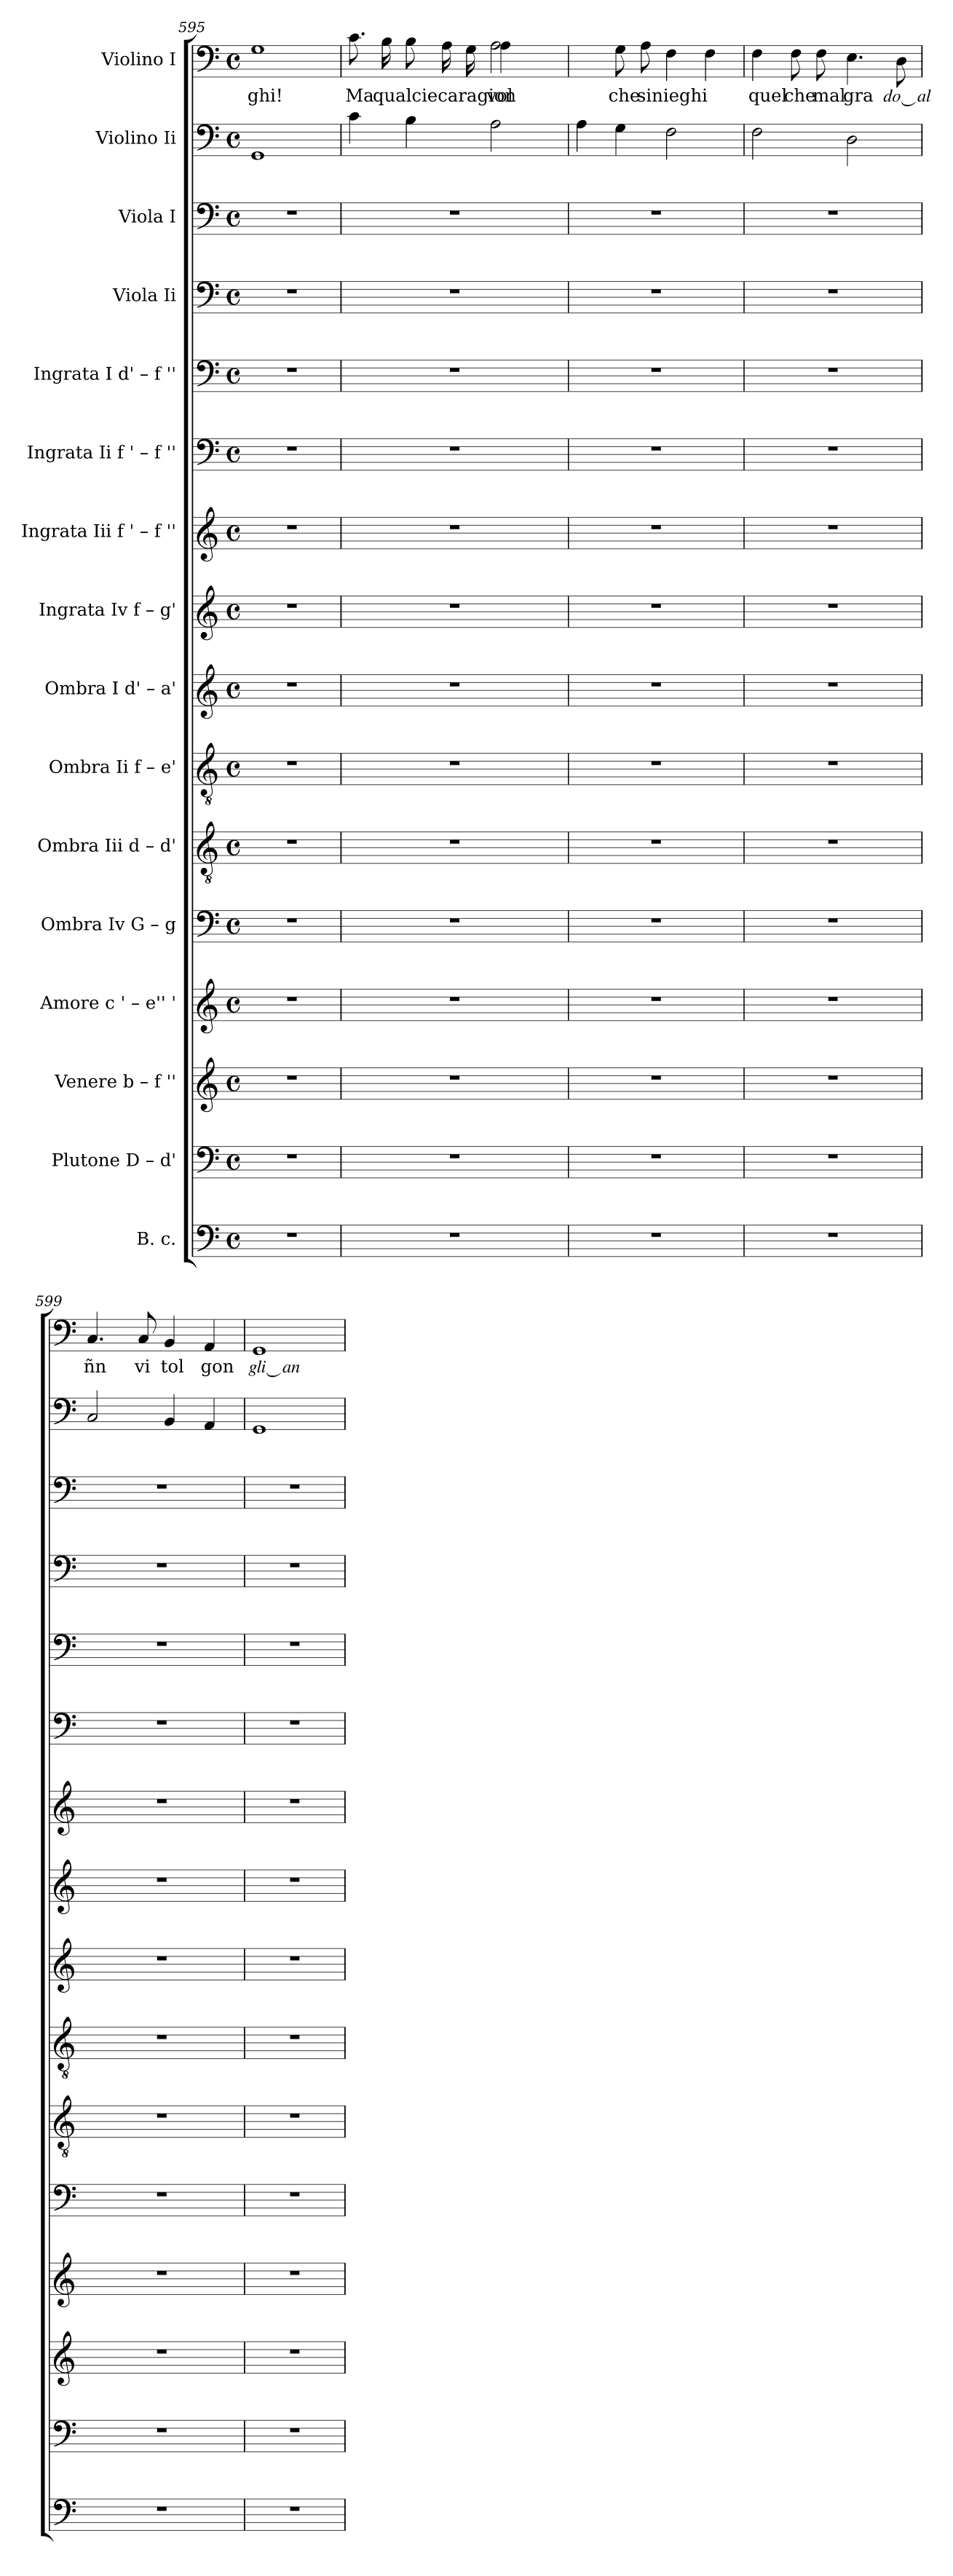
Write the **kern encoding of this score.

**kern	**kern	**kern	**kern	**kern	**kern	**kern	**kern	**kern	**kern	**kern	**kern	**kern	**kern	**kern	**kern	**text
*part16	*part15	*part14	*part13	*part12	*part11	*part10	*part9	*part8	*part7	*part6	*part5	*part4	*part3	*part2	*part1	*part1
*staff16	*staff15	*staff14	*staff13	*staff12	*staff11	*staff10	*staff9	*staff8	*staff7	*staff6	*staff5	*staff4	*staff3	*staff2	*staff1	*staff1
*I"B. c.	*I"Plutone  D – d'	*I"Venere  b – f ''	*I"Amore  c ' – e''  '	*I"Ombra Iv  G – g	*I"Ombra Iii  d – d'	*I"Ombra Ii  f – e'	*I"Ombra I  d' – a'	*I"Ingrata Iv  f – g'	*I"Ingrata Iii  f ' – f ''	*I"Ingrata Ii  f ' – f ''	*I"Ingrata I  d' – f ''	*I"Viola Ii	*I"Viola I	*I"Violino Ii	*I"Violino I	*
*clefF4	*clefF4	*clefG2	*clefG2	*clefF4	*clefGv2	*clefGv2	*clefG2	*clefG2	*clefG2	*clefF4	*clefF4	*clefF4	*clefF4	*clefF4	*clefF4	*
*k[]	*k[]	*k[]	*k[]	*k[]	*k[]	*k[]	*k[]	*k[]	*k[]	*k[]	*k[]	*k[]	*k[]	*k[]	*k[]	*
*C:	*C:	*C:	*C:	*C:	*C:	*C:	*C:	*C:	*C:	*C:	*C:	*C:	*C:	*C:	*C:	*
*M4/4	*M4/4	*M4/4	*M4/4	*M4/4	*M4/4	*M4/4	*M4/4	*M4/4	*M4/4	*M4/4	*M4/4	*M4/4	*M4/4	*M4/4	*M4/4	*
*met(c)	*met(c)	*met(c)	*met(c)	*met(c)	*met(c)	*met(c)	*met(c)	*met(c)	*met(c)	*met(c)	*met(c)	*met(c)	*met(c)	*met(c)	*met(c)	*
=595	=595	=595	=595	=595	=595	=595	=595	=595	=595	=595	=595	=595	=595	=595	=595	=595
!	!	!	!	!	!	!	!	!	!	!	!	!	!	!	!	!LO:LY:b:cj
1r	1r	1r	1r	1r	1r	1r	1r	1r	1r	1r	1r	1r	1r	1GG	1G	ghi!
=596	=596	=596	=596	=596	=596	=596	=596	=596	=596	=596	=596	=596	=596	=596	=596	=596
!	!	!	!	!	!	!	!	!	!	!	!	!	!	!	!	!LO:LY:b:cj
*	*	*	*	*	*	*	*	*	*	*	*	*	*	*	*^	*
1r	1r	1r	1r	1r	1r	1r	1r	1r	1r	1r	1r	1r	1r	4c\	8.c\	2ryy	Ma
!	!	!	!	!	!	!	!	!	!	!	!	!	!	!	!	!	!LO:LY:b:cj
.	.	.	.	.	.	.	.	.	.	.	.	.	.	.	16B\	.	qualciecaragion
!	!	!	!	!	!	!	!	!	!	!	!	!	!	!	!	!	!LO:LY:b:cj
.	.	.	.	.	.	.	.	.	.	.	.	.	.	4B\	8B\	.	.
!	!	!	!	!	!	!	!	!	!	!	!	!	!	!	!	!	!LO:LY:b:cj
.	.	.	.	.	.	.	.	.	.	.	.	.	.	.	16A\	.	.
!	!	!	!	!	!	!	!	!	!	!	!	!	!	!	!	!	!LO:LY:b:cj
.	.	.	.	.	.	.	.	.	.	.	.	.	.	.	16G\	.	.
!	!	!	!	!	!	!	!	!	!	!	!	!	!	!	!	!	!LO:LY:b:cj
.	.	.	.	.	.	.	.	.	.	.	.	.	.	2A\	2A\	4A\	vol
.	.	.	.	.	.	.	.	.	.	.	.	.	.	.	.	4ryy	.
*	*	*	*	*	*	*	*	*	*	*	*	*	*	*	*v	*v	*
=597	=597	=597	=597	=597	=597	=597	=597	=597	=597	=597	=597	=597	=597	=597	=597	=597
1r	1r	1r	1r	1r	1r	1r	1r	1r	1r	1r	1r	1r	1r	4A\	4ryy	.
!	!	!	!	!	!	!	!	!	!	!	!	!	!	!	!	!LO:LY:b:cj
.	.	.	.	.	.	.	.	.	.	.	.	.	.	4G\	8G\	che
!	!	!	!	!	!	!	!	!	!	!	!	!	!	!	!	!LO:LY:b:cj
.	.	.	.	.	.	.	.	.	.	.	.	.	.	.	8A\	sinieghi
!	!	!	!	!	!	!	!	!	!	!	!	!	!	!	!	!LO:LY:b:cj
.	.	.	.	.	.	.	.	.	.	.	.	.	.	2F\	4F\	.
!	!	!	!	!	!	!	!	!	!	!	!	!	!	!	!	!LO:LY:b:cj
.	.	.	.	.	.	.	.	.	.	.	.	.	.	.	4F\	.
!!LO:LB:g=z
=598	=598	=598	=598	=598	=598	=598	=598	=598	=598	=598	=598	=598	=598	=598	=598	=598
!	!	!	!	!	!	!	!	!	!	!	!	!	!	!	!	!LO:LY:b:cj
1r	1r	1r	1r	1r	1r	1r	1r	1r	1r	1r	1r	1r	1r	2F\	4F\	quel
!	!	!	!	!	!	!	!	!	!	!	!	!	!	!	!	!LO:LY:b:cj
.	.	.	.	.	.	.	.	.	.	.	.	.	.	.	8F\	che
!	!	!	!	!	!	!	!	!	!	!	!	!	!	!	!	!LO:LY:b:cj
.	.	.	.	.	.	.	.	.	.	.	.	.	.	.	8F\	mal
!	!	!	!	!	!	!	!	!	!	!	!	!	!	!	!	!LO:LY:b:cj
.	.	.	.	.	.	.	.	.	.	.	.	.	.	2D\	4.E\	gra
!	!	!	!	!	!	!	!	!	!	!	!	!	!	!	!	!LO:LY:b:cj
.	.	.	.	.	.	.	.	.	.	.	.	.	.	.	8D\	do‿al
=599	=599	=599	=599	=599	=599	=599	=599	=599	=599	=599	=599	=599	=599	=599	=599	=599
!	!	!	!	!	!	!	!	!	!	!	!	!	!	!	!	!LO:LY:b:cj
1r	1r	1r	1r	1r	1r	1r	1r	1r	1r	1r	1r	1r	1r	2C/	4.C/	ñn
!	!	!	!	!	!	!	!	!	!	!	!	!	!	!	!	!LO:LY:b:cj
.	.	.	.	.	.	.	.	.	.	.	.	.	.	.	8C/	vi
!	!	!	!	!	!	!	!	!	!	!	!	!	!	!	!	!LO:LY:b:cj
.	.	.	.	.	.	.	.	.	.	.	.	.	.	4BB/	4BB/	tol
!	!	!	!	!	!	!	!	!	!	!	!	!	!	!	!	!LO:LY:b:cj
.	.	.	.	.	.	.	.	.	.	.	.	.	.	4AA/	4AA/	gon
=600	=600	=600	=600	=600	=600	=600	=600	=600	=600	=600	=600	=600	=600	=600	=600	=600
!	!	!	!	!	!	!	!	!	!	!	!	!	!	!	!	!LO:LY:b:cj
1r	1r	1r	1r	1r	1r	1r	1r	1r	1r	1r	1r	1r	1r	1GG	1GG	gli‿an
=	=	=	=	=	=	=	=	=	=	=	=	=	=	=	=	=
*-	*-	*-	*-	*-	*-	*-	*-	*-	*-	*-	*-	*-	*-	*-	*-	*-
